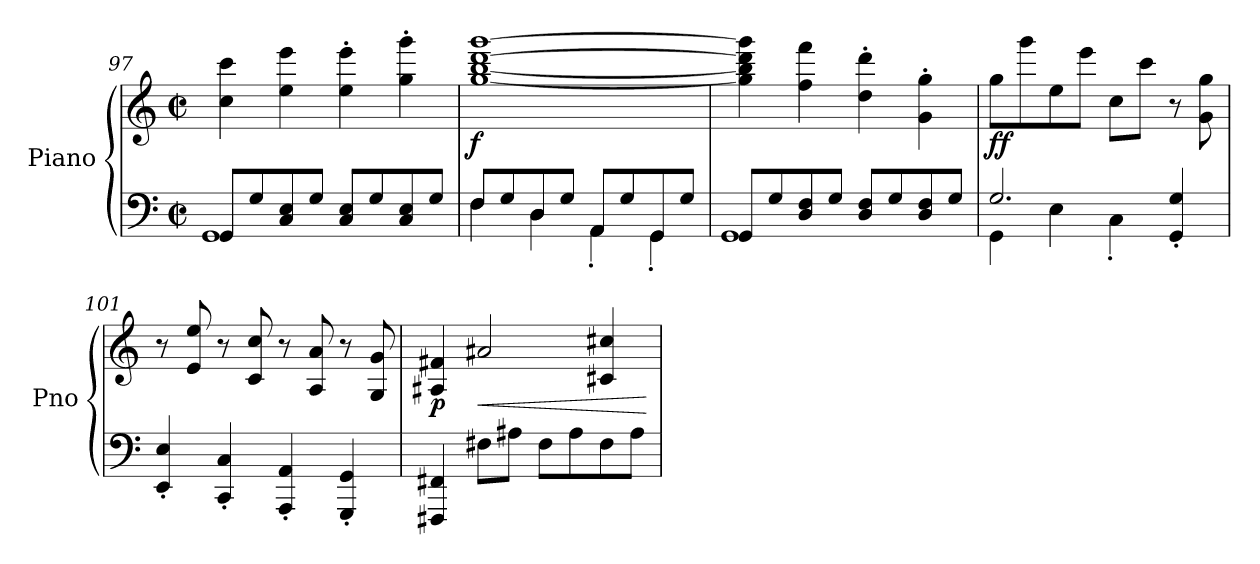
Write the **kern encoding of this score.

**kern	**kern	**dynam
*part1	*part1	*part1
*staff2	*staff1	*staff1/2
*I"Piano	*	*
*I'Pno	*	*
!!LO:LB:g=z
*clefF4	*clefG2	*
*k[]	*k[]	*
*M4/4	*M4/4	*
*met(c|)	*met(c|)	*
=97	=97	=97
*^	*	*
8GG/L	1GG	4cc\ 4ccc\	.
8G/	.	.	.
8C/ 8E/	.	4ee\ 4eee\	.
8G/J	.	.	.
8C/ 8E/L	.	4ee\' 4eee\'	.
8G/	.	.	.
8C/ 8E/	.	4gg\' 4ggg\'	.
8G/J	.	.	.
=98	=98	=98	=98
!	!	!	!LO:DY:b
8F/L	4F\	[1gg [1bb [1ddd [1ggg	f
8G/	.	.	.
8D/	4D\	.	.
8G/J	.	.	.
8AA/L	4AA'\	.	.
8G/	.	.	.
8GG/	4GG'\	.	.
8G/J	.	.	.
=99	=99	=99	=99
8GG/L	1GG	4gg\] 4bb\] 4ddd\] 4ggg\]	.
8G/	.	.	.
8D/ 8F/	.	4ff\ 4fff\	.
8G/J	.	.	.
8D/ 8F/L	.	4dd\' 4ddd\'	.
8G/	.	.	.
8D/ 8F/	.	4g\' 4gg\'	.
8G/J	.	.	.
=100	=100	=100	=100
!	!	!	!LO:DY:b
2.G/	4GG\	8gg\L	ff
.	.	8ggg\	.
.	4E\	8ee\	.
.	.	8eee\J	.
.	4C'\	8cc\L	.
.	.	8ccc\J	.
4GG/' 4G/'	4rEEyy	8r	.
.	.	8g\ 8gg\	.
*v	*v	*	*
=101	=101	=101
4EE/' 4E/'	8r	.
.	8e/ 8ee/	.
4CC/' 4C/'	8r	.
.	8c/ 8cc/	.
4AAA/' 4AA/'	8r	.
.	8A/ 8a/	.
4GGG/' 4GG/'	8r	.
.	8G/ 8g/	.
!!LO:LB:g=z
=102	=102	=102
!	!	!LO:DY:b
4FFF#X/ 4FF#X/	4A#X/ 4f#X/	p
!	!	!LO:HP:b
8F#X\L	2a#X/	<
8A#X\J	.	.
8F#\L	.	.
8A#\	.	.
8F#\	4c#X/ 4cc#X/	.
8A#\J	.	.
.	.	[
=	=	=
*-	*-	*-
